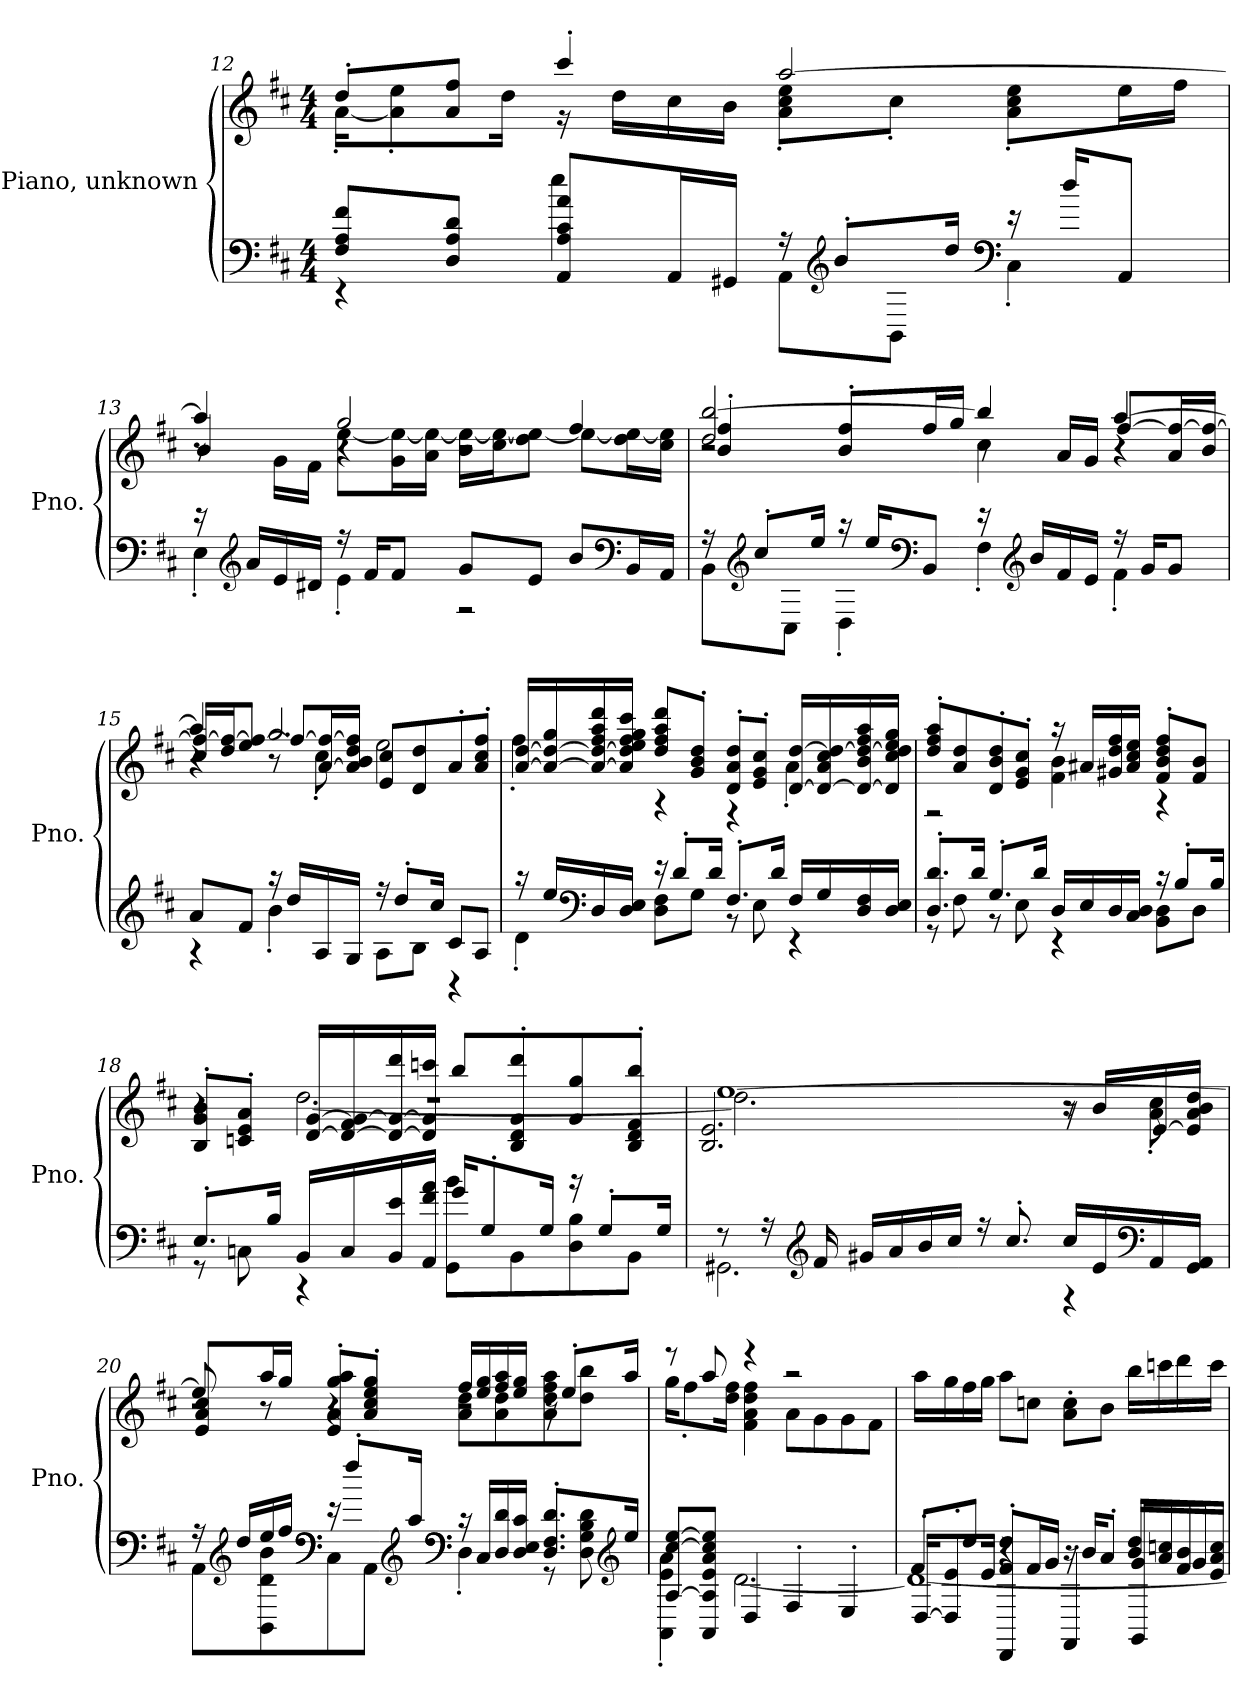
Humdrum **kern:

**kern	**kern
*part1	*part1
*staff2	*staff1
*I"Piano, unknown	*
*I'Pno.	*
!!LO:LB:g=z
*clefF4	*clefG2
*k[f#c#]	*k[f#c#]
*M4/4	*M4/4
=12	=12
*^	*^
8F#/ 8A/ 8f#/L	4r	8dd'/L	[16a'\KL
.	.	.	8a\]' 8ee\'
8D/ 8A/ 8d/J	.	8a/ 8ff#/J	.
.	.	.	16dd\Jk
8AA/ 8A/ 8c#/ 8a/L	4ee\	4ccc#'/	16r
.	.	.	16dd\LL
16AA/L	.	.	16cc#\
16GG#X/JJ	.	.	16b\JJ
16r	8AA\L	[2aa/	8a\' 8cc#\' 8ee\'L
*clefG2	*	*	*
8b'/L	.	.	.
.	8BB\J	.	8cc#'\J
16dd/Jk	.	.	.
*clefF4	*	*	*
16r	4C#'\	.	8a\' 8cc#\' 8ee\'L
16dd/KL	.	.	.
8AA/J	.	.	16ee\L
.	.	.	16ff#\JJ
=13	=13	=13	=13
*	*	*	*^
16r	4E'\	4aa/]	8r	4b/
*clefG2	*	*	*	*
16a/LL	.	.	.	.
16e/	.	.	16g\LL	.
16d#X/JJ	.	.	16f#\JJ	.
16r	4e'\	2gg/	[8ee\L	4r
16f#/KL	.	.	.	.
8f#/J	.	.	16g\ 16ee\_L	.
.	.	.	16a\ 16ee\_JJ	.
8g/L	2r	.	16b\ 16ee\_LL	2r
.	.	.	16cc#\ 16ee\_J	.
8e/J	.	.	8dd\ 8ee\_J	.
8b/L	.	4ff#/	8ee\L_	.
*clefF4	*	*	*	*
16BB/L	.	.	16dd\ 16ee\_L	.
16AA/JJ	.	.	16cc#\ 16ee\]JJ	.
!!LO:LB:g=z	!!	!!
=14	=14	=14	=14	=14
16r	8BB\L	2dd/ [2bb/	2r	4b/' 4ff#/'
*clefG2	*	*	*	*
8cc#'/L	.	.	.	.
.	8C#\J	.	.	.
16ee/Jk	.	.	.	.
16r	4D'\	.	.	8b/' 8ff#/'L
16ee/KL	.	.	.	.
*clefF4	*	*	*	*
8BB/J	.	.	.	16ff#/L
.	.	.	.	16gg/JJ
16r	4F#'\	4bb/]	4cc#\	8r
*clefG2	*	*	*	*
16b/LL	.	.	.	.
16f#/	.	.	.	16a/LL
16e/JJ	.	.	.	16g/JJ
16r	4f#'\	[4aa/	4r	[8ff#/L
16g/KL	.	.	.	.
8g/J	.	.	.	16a/ 16ff#/_L
.	.	.	.	16b/ 16ff#/_JJ
=15	=15	=15	=15	=15
8a/L	4r	4aa/]	4r	16cc#/ 16ff#/_LL
.	.	.	.	16dd/ 16ff#/_J
8f#/J	.	.	.	8ee/ 8ff#/_J
16r	4b'\	2.gg/	8r	8ff#/L_
16dd/LL	.	.	.	.
16A/	.	.	8cc#'\	[16a/ 16ff#/_L
16G/JJ	.	.	.	16a/] 16b/ 16dd/ 16ff#/]JJ
16r	8A\L	.	2ee\	8e/ 8cc#/L
8dd'/L	.	.	.	.
.	8B\J	.	.	8d/ 8dd/
16cc#/Jk	.	.	.	.
8c#/L	4r	.	.	8a'/
8A/J	.	.	.	8a/' 8cc#/' 8ff#/'J
*	*	*	*v	*v
!!LO:LB:g=z
=16	=16	=16	=16
16r	4d'\	[16a/ [16dd/LL	4ff#'\
16ee/LL	.	16a/_ 16dd/_ 16gg/	.
*clefF4	*	*	*
16D/	.	16a/_ 16dd/_ 16ff#/ 16aa/ 16ddd/	.
16D/ 16E/JJ	.	16a/] 16dd/] 16ee/ 16ff#/ 16gg/ 16ccc#/JJ	.
16r	8D\ 8F#\L	8dd/ 8ff#/ 8aa/ 8ddd/L	4r
8d'/L	.	.	.
.	8G\J	8g/' 8b/' 8dd/'J	.
16d/Jk	.	.	.
8.F#'/L	8r	8d/' 8a/' 8dd/'L	4r
.	8E\	8e/' 8g/' 8cc#/'J	.
16d/Jk	.	.	.
16F#/LL	4r	[16d/ [16dd/LL	4a'\
16G/	.	16d/_ 16a/ 16cc#/ 16dd/_	.
16D/ 16F#/	.	16d/_ 16b/ 16dd/_ 16ff#/ 16aa/	.
16D/ 16E/JJ	.	16d/] 16cc#/ 16dd/] 16ee/ 16gg/JJ	.
=17	=17	=17	=17
8.D/' 8.d/'L	8r	8dd/' 8ff#/' 8aa/'L	2r
.	8F#\	8a/ 8dd/	.
16d/Jk	.	.	.
8.G'/L	8r	8d/' 8b/' 8dd/'	.
.	8E\	8e/' 8g/' 8cc#/'J	.
16d/Jk	.	.	.
16D/LL	4r	16r	4f#\ 4b\
16E/	.	16a#X/LL	.
16D/	.	16g#X/ 16dd/ 16ff#/	.
16C#/ 16D/JJ	.	16a#/ 16cc#/ 16ee/JJ	.
16r	8BB\ 8D\L	8f#/' 8b/' 8dd/' 8ff#/'L	4r
8B'/L	.	.	.
.	8D\J	8f#/ 8b/J	.
16B/Jk	.	.	.
!!LO:LB:g=z
=18	=18	=18	=18
*	*	*	*^
8.E'/L	8r	1r	4r	8B/' 8g/' 8b/'L
.	8Cn\	.	.	8cn/' 8e/' 8a/'J
16B/Jk	.	.	.	.
16BB/LL	4r	.	[2.dd\	[16d/ [16g/LL
16C/	.	.	.	16d/_ 16f#/ 16g/_
16BB/ 16e/	.	.	.	16d/_ 16g/_ 16ddd/
16AA/ 16f#/ 16a/JJ	.	.	.	16d/] 16g/] 16cccn/JJ
16g/KL	8GG\ 8b\L	.	.	8bb/L
8G'/	.	.	.	.
.	8BB\	.	.	8B/' 8d/' 8g/' 8ddd/'
16G/Jk	.	.	.	.
16r	8D\ 8B\	.	.	8g/ 8gg/
8G'/L	.	.	.	.
.	8BB\J	.	.	8B/' 8d/' 8f#/' 8bb/'J
16G/Jk	.	.	.	.
=19	=19	=19	=19	=19
8r	2.GG#X\	[1ee	2.dd\]	2.B/ 2.e/
16r	.	.	.	.
*clefG2	*	*	*	*
16f#/	.	.	.	.
16g#X/LL	.	.	.	.
16a/	.	.	.	.
16b/	.	.	.	.
16cc#/JJ	.	.	.	.
16r	.	.	.	.
8.cc#'/	.	.	.	.
16cc#/LL	4r	.	8r	16r
16e/	.	.	.	16b/LL
*clefF4	*	*	*	*
16AA/	.	.	8a\' 8cc#\'	[16e/
16GG#/ 16AA/JJ	.	.	.	16e/] 16a/ 16b/ 16dd/JJ
!!LO:LB:g=z	!!	!!
=20	=20	=20	=20	=20
16r	8AA\L	8ee/]	2r	8e/ 8a/ 8cc#/L
*clefG2	*	*	*	*
16dd/LL	.	.	.	.
16ee/	8BB\ 8d\ 8b\	8r	.	16aa/L
16ff#/JJ	.	.	.	16gg/JJ
*clefF4	*	*	*	*
16r	8C#\	4r	.	8e/' 8a/' 8gg/' 8aa/'L
8ff#'/L	.	.	.	.
.	8AA\J	.	.	8a/' 8cc#/' 8ee/' 8gg/'J
*clefG2	*	*	*	*
16aa/Jk	.	.	.	.
*clefF4	*	*	*	*
16r	4D'\	2r	8a\ 8dd\L	16ff#/LL
16C#/LL	.	.	.	16ee/ 16gg/
16D/ 16d/	.	.	8a\ 8dd\	16ff#/ 16aa/
16D/ 16E/ 16c#/JJ	.	.	.	16ee/ 16gg/JJ
8.D/' 8.F#/' 8.d/'L	8r	.	8a\ 8dd\ 8ff#\ 8aa\	16r
.	.	.	.	8ee'/L
.	8D\ 8G\ 8B\ 8d\	.	8dd\ 8bb\J	.
*clefG2	*	*	*	*
16ee/Jk	.	.	.	16aa/Jk
*	*	*	*v	*v
=21	=21	=21	=21
[8A/ [8cc#/ [8ee/L	4AA\' 4e\' 4a\'	8r	16gg\KL
.	.	.	8ff#'\
8AA/ 8A/] 8e/ 8a/ 8cc#/] 8ee/]J	.	8aa/	.
.	.	.	16dd\ 16ff#\Jk
4D/	[2.d\	4r	4f#\ 4a\ 4dd\ 4ff#\
4F#'/	.	2r	8a\L
.	.	.	8g\
4E'/	.	.	8g\
.	.	.	8f#\J
*	*	*v	*v
!!LO:PB:g=z
=22	=22	=22
*	*^	*
[16D'/KL	1d_	8f#'/L	16aa\LL
8D/]' 8e/'	.	.	16gg\
.	.	8dd/J	16ff#\
16e/Jk	.	.	16gg\JJ
8DD/' 8f#/' 8dd/'L	.	4r	8aa\L
16f#/L	.	.	8ccn\J
16g/JJ	.	.	.
16r	.	4FF#'/	8a\' 8cc\'L
16b/KL	.	.	.
8a'/J	.	.	8b\J
16b/ 16dd/LL	.	8GG/ 8g/L	16bb\LL
16a/ 16ccn/	.	.	16cccn\
16f#/ 16b/	.	8g/J	16ddd\
16e/ 16a/ 16cc/JJ	.	.	16ccc\JJ
*v	*v	*v	*
=	=
*-	*-
